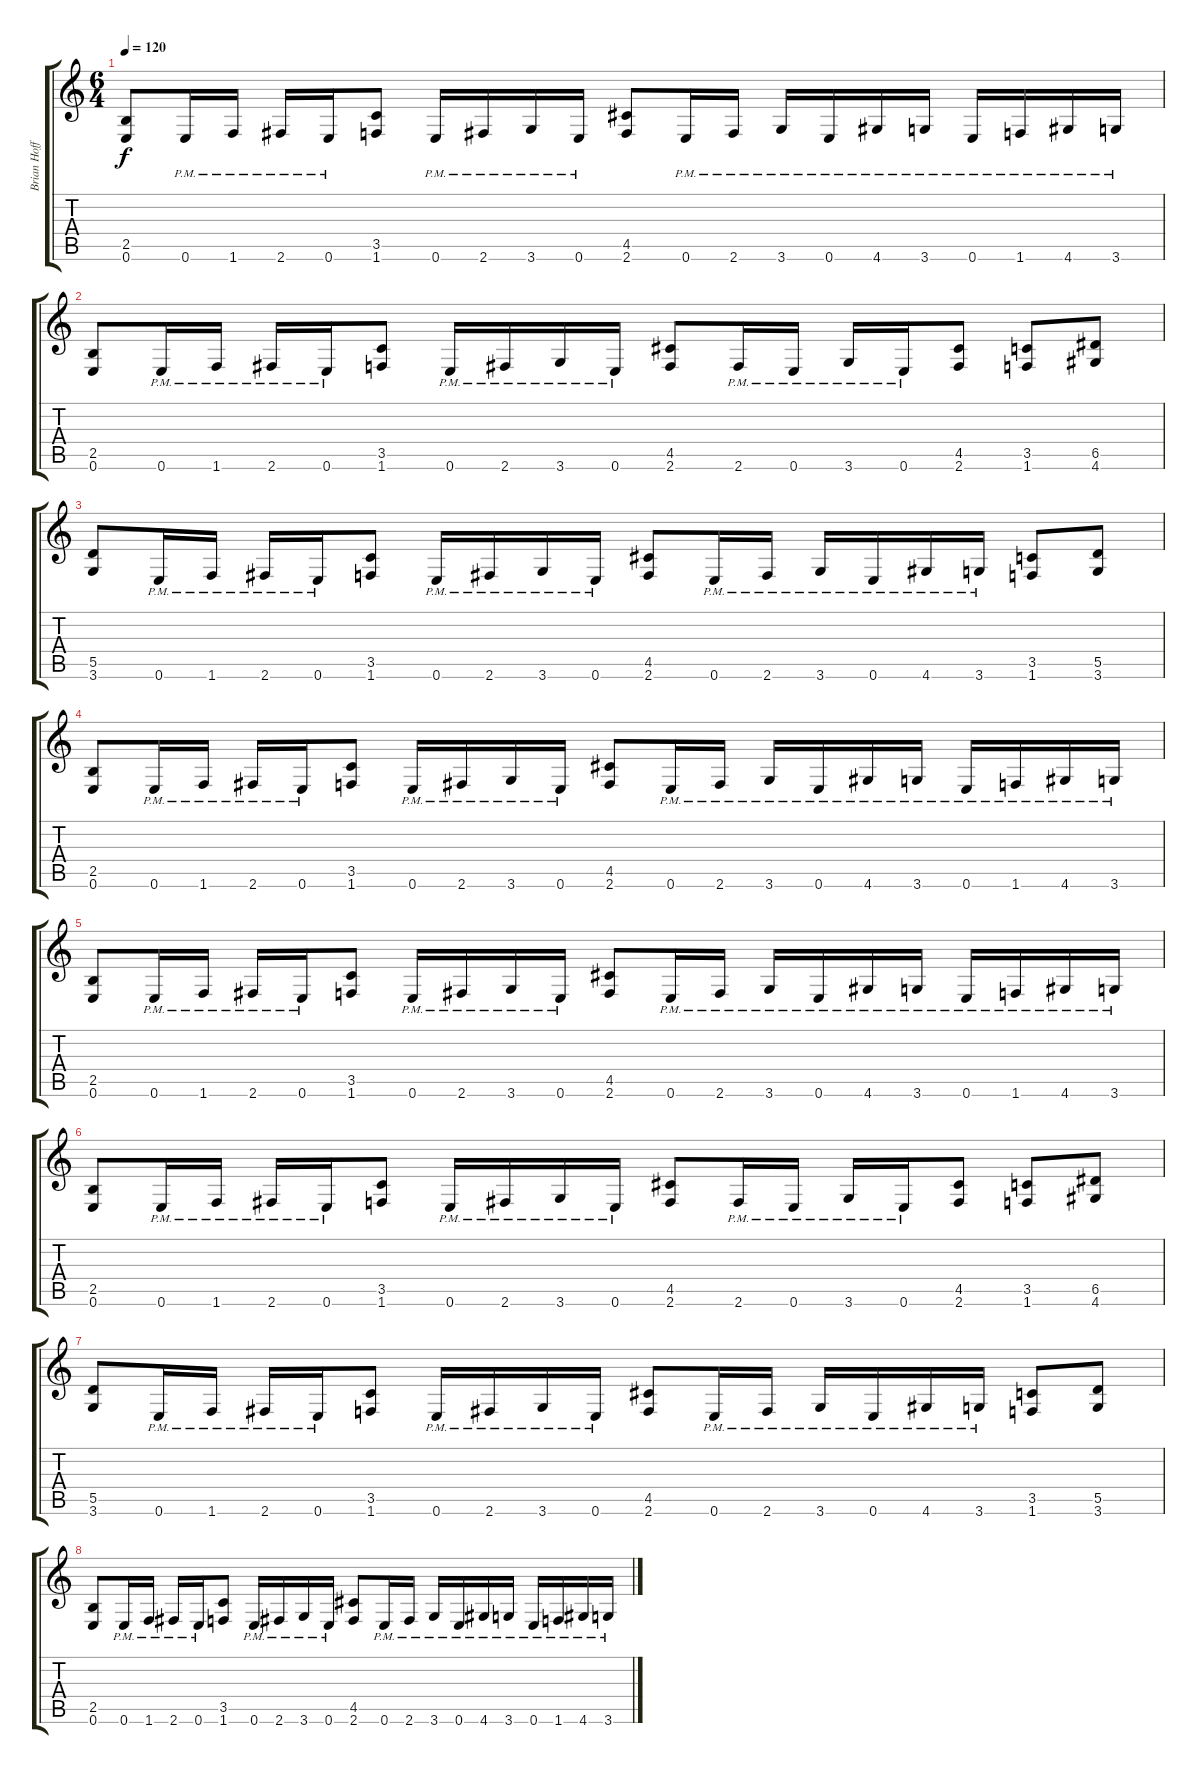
\track ("Brian Hoffman" "Brian Hoff") {instrument distortionguitar}
\staff {score tabs}
\tuning (E4 B3 G3 D3 A2 E2) {hide}
\ts (6 4)
\tempo 120
\clef g2
\ks c
(2.5 0.6).8{dy f} 0.6{pm}.16 1.6{pm}.16 2.6{pm}.16 0.6{pm}.16 (3.5 1.6).8 0.6{pm}.16 2.6{pm}.16 3.6{pm}.16 0.6{pm}.16 (4.5 2.6).8 0.6{pm}.16 2.6{pm}.16 3.6{pm}.16 0.6{pm}.16 4.6{pm}.16 3.6{pm}.16 0.6{pm}.16 1.6{pm}.16 4.6{pm}.16 3.6{pm}.16 |
(2.5 0.6).8 0.6{pm}.16 1.6{pm}.16 2.6{pm}.16 0.6{pm}.16 (3.5 1.6).8 0.6{pm}.16 2.6{pm}.16 3.6{pm}.16 0.6{pm}.16 (4.5 2.6).8 2.6{pm}.16 0.6{pm}.16 3.6{pm}.16 0.6{pm}.16 (4.5 2.6).8 (3.5 1.6).8 (6.5 4.6).8 |
(5.5 3.6).8 0.6{pm}.16 1.6{pm}.16 2.6{pm}.16 0.6{pm}.16 (3.5 1.6).8 0.6{pm}.16 2.6{pm}.16 3.6{pm}.16 0.6{pm}.16 (4.5 2.6).8 0.6{pm}.16 2.6{pm}.16 3.6{pm}.16 0.6{pm}.16 4.6{pm}.16 3.6{pm}.16 (3.5 1.6).8 (5.5 3.6).8 |
(2.5 0.6).8 0.6{pm}.16 1.6{pm}.16 2.6{pm}.16 0.6{pm}.16 (3.5 1.6).8 0.6{pm}.16 2.6{pm}.16 3.6{pm}.16 0.6{pm}.16 (4.5 2.6).8 0.6{pm}.16 2.6{pm}.16 3.6{pm}.16 0.6{pm}.16 4.6{pm}.16 3.6{pm}.16 0.6{pm}.16 1.6{pm}.16 4.6{pm}.16 3.6{pm}.16 |
(2.5 0.6).8 0.6{pm}.16 1.6{pm}.16 2.6{pm}.16 0.6{pm}.16 (3.5 1.6).8 0.6{pm}.16 2.6{pm}.16 3.6{pm}.16 0.6{pm}.16 (4.5 2.6).8 0.6{pm}.16 2.6{pm}.16 3.6{pm}.16 0.6{pm}.16 4.6{pm}.16 3.6{pm}.16 0.6{pm}.16 1.6{pm}.16 4.6{pm}.16 3.6{pm}.16 |
(2.5 0.6).8 0.6{pm}.16 1.6{pm}.16 2.6{pm}.16 0.6{pm}.16 (3.5 1.6).8 0.6{pm}.16 2.6{pm}.16 3.6{pm}.16 0.6{pm}.16 (4.5 2.6).8 2.6{pm}.16 0.6{pm}.16 3.6{pm}.16 0.6{pm}.16 (4.5 2.6).8 (3.5 1.6).8 (6.5 4.6).8 |
(5.5 3.6).8 0.6{pm}.16 1.6{pm}.16 2.6{pm}.16 0.6{pm}.16 (3.5 1.6).8 0.6{pm}.16 2.6{pm}.16 3.6{pm}.16 0.6{pm}.16 (4.5 2.6).8 0.6{pm}.16 2.6{pm}.16 3.6{pm}.16 0.6{pm}.16 4.6{pm}.16 3.6{pm}.16 (3.5 1.6).8 (5.5 3.6).8 |
(2.5 0.6).8 0.6{pm}.16 1.6{pm}.16 2.6{pm}.16 0.6{pm}.16 (3.5 1.6).8 0.6{pm}.16 2.6{pm}.16 3.6{pm}.16 0.6{pm}.16 (4.5 2.6).8 0.6{pm}.16 2.6{pm}.16 3.6{pm}.16 0.6{pm}.16 4.6{pm}.16 3.6{pm}.16 0.6{pm}.16 1.6{pm}.16 4.6{pm}.16 3.6{pm}.16
